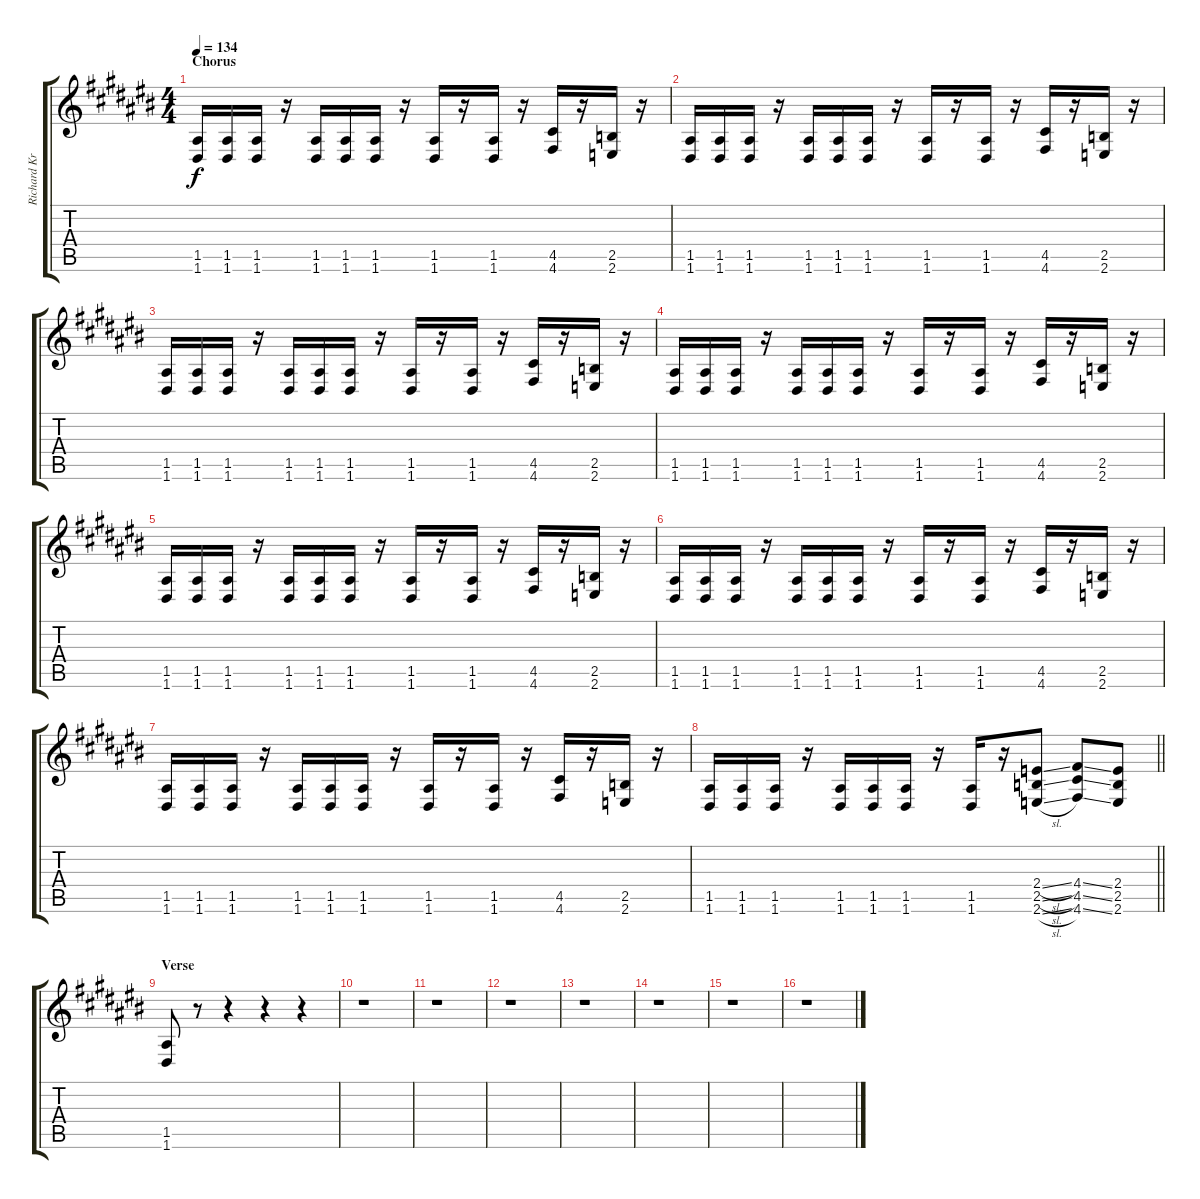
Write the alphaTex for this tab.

\track ("Richard Kruspe-Bernstein - Guitar 1" "Richard Kr") {instrument distortionguitar}
\staff {score tabs}
\tuning (E4 B3 G3 D3 A2 D2) {hide}
\ts (4 4)
\section ("" "Chorus")
\tempo 134
\clef g2
\ks c#
(1.5 1.6).16{dy f} (1.5 1.6).16 (1.5 1.6).16 r.16 (1.5 1.6).16 (1.5 1.6).16 (1.5 1.6).16 r.16 (1.5 1.6).16 r.16 (1.5 1.6).16 r.16 (4.5 4.6).16 r.16 (2.5 2.6).16 r.16 |
(1.5 1.6).16 (1.5 1.6).16 (1.5 1.6).16 r.16 (1.5 1.6).16 (1.5 1.6).16 (1.5 1.6).16 r.16 (1.5 1.6).16 r.16 (1.5 1.6).16 r.16 (4.5 4.6).16 r.16 (2.5 2.6).16 r.16 |
(1.5 1.6).16 (1.5 1.6).16 (1.5 1.6).16 r.16 (1.5 1.6).16 (1.5 1.6).16 (1.5 1.6).16 r.16 (1.5 1.6).16 r.16 (1.5 1.6).16 r.16 (4.5 4.6).16 r.16 (2.5 2.6).16 r.16 |
(1.5 1.6).16 (1.5 1.6).16 (1.5 1.6).16 r.16 (1.5 1.6).16 (1.5 1.6).16 (1.5 1.6).16 r.16 (1.5 1.6).16 r.16 (1.5 1.6).16 r.16 (4.5 4.6).16 r.16 (2.5 2.6).16 r.16 |
(1.5 1.6).16 (1.5 1.6).16 (1.5 1.6).16 r.16 (1.5 1.6).16 (1.5 1.6).16 (1.5 1.6).16 r.16 (1.5 1.6).16 r.16 (1.5 1.6).16 r.16 (4.5 4.6).16 r.16 (2.5 2.6).16 r.16 |
(1.5 1.6).16 (1.5 1.6).16 (1.5 1.6).16 r.16 (1.5 1.6).16 (1.5 1.6).16 (1.5 1.6).16 r.16 (1.5 1.6).16 r.16 (1.5 1.6).16 r.16 (4.5 4.6).16 r.16 (2.5 2.6).16 r.16 |
(1.5 1.6).16 (1.5 1.6).16 (1.5 1.6).16 r.16 (1.5 1.6).16 (1.5 1.6).16 (1.5 1.6).16 r.16 (1.5 1.6).16 r.16 (1.5 1.6).16 r.16 (4.5 4.6).16 r.16 (2.5 2.6).16 r.16 |
\barLineRight lightlight
(1.5 1.6).16 (1.5 1.6).16 (1.5 1.6).16 r.16 (1.5 1.6).16 (1.5 1.6).16 (1.5 1.6).16 r.16 (1.5 1.6).16 r.16 (2.4{sl} 2.5{sl} 2.6{sl}).8 (4.4{ss} 4.5{ss} 4.6{ss}).8 (2.4 2.5 2.6).8 |
\section ("" "Verse")
(1.5 1.6).8 r.8 r.4 r.4 r.4 |
r.1 |
r.1 |
r.1 |
r.1 |
r.1 |
r.1 |
r.1
